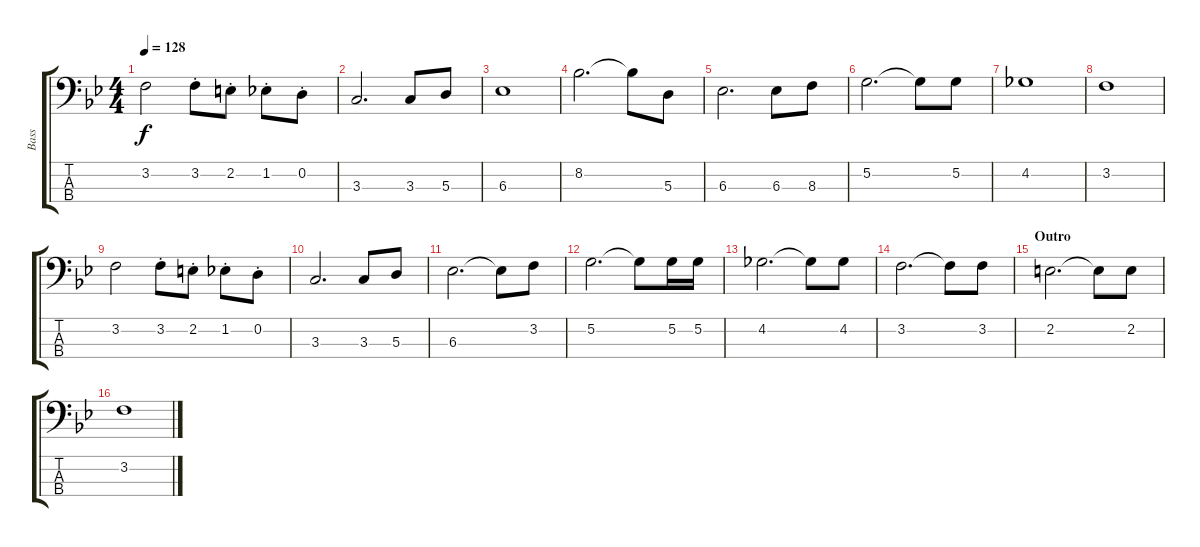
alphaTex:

\track ("Bass" "Bass") {instrument electricbassfinger}
\staff {score tabs}
\tuning (G2 D2 A1 E1) {hide}
\ts (4 4)
\tempo 128
\clef f4
\ks bb
3.2.2{dy f} 3.2{st}.8 2.2{st}.8 1.2{st}.8 0.2{st}.8 |
3.3.2{d} 3.3.8 5.3.8 |
6.3.1 |
8.2.2{d} 8.2{t}.8 5.3.8 |
6.3.2{d} 6.3.8 8.3.8 |
5.2.2{d} 5.2{t}.8 5.2.8 |
4.2.1 |
3.2.1 |
3.2.2 3.2{st}.8 2.2{st}.8 1.2{st}.8 0.2{st}.8 |
3.3.2{d} 3.3.8 5.3.8 |
6.3.2{d} 6.3{t}.8 3.2.8 |
5.2.2{d} 5.2{t}.8 5.2.16 5.2.16 |
4.2.2{d} 4.2{t}.8 4.2.8 |
3.2.2{d} 3.2{t}.8 3.2.8 |
\section ("" "Outro")
2.2.2{d} 2.2{t}.8 2.2.8 |
3.2.1
